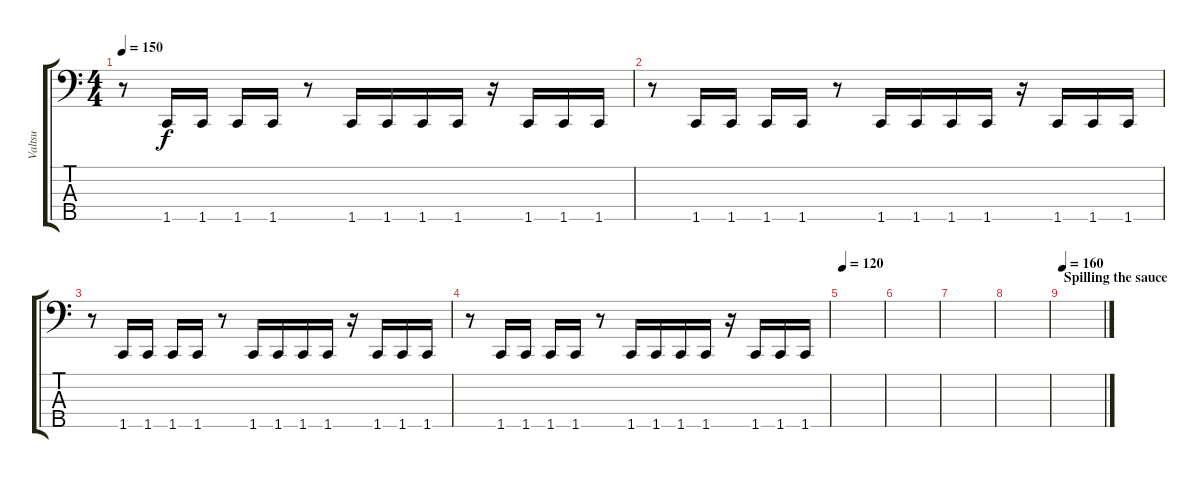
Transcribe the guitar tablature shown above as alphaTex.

\track ("Valtsu" "Valtsu") {instrument electricbasspick}
\staff {score tabs}
\tuning (G2 D2 A1 E1 B0) {hide}
\ts (4 4)
\tempo 150
\clef f4
\ks c
r.8{dy f} 1.5.16 1.5.16 1.5.16 1.5.16 r.8 1.5.16 1.5.16 1.5.16 1.5.16 r.16 1.5.16 1.5.16 1.5.16 |
r.8 1.5.16 1.5.16 1.5.16 1.5.16 r.8 1.5.16 1.5.16 1.5.16 1.5.16 r.16 1.5.16 1.5.16 1.5.16 |
r.8 1.5.16 1.5.16 1.5.16 1.5.16 r.8 1.5.16 1.5.16 1.5.16 1.5.16 r.16 1.5.16 1.5.16 1.5.16 |
r.8 1.5.16 1.5.16 1.5.16 1.5.16 r.8 1.5.16 1.5.16 1.5.16 1.5.16 r.16 1.5.16 1.5.16 1.5.16 |
\tempo 120
|
|
|
|
\section ("" "Spilling the sauce")
\tempo 160
